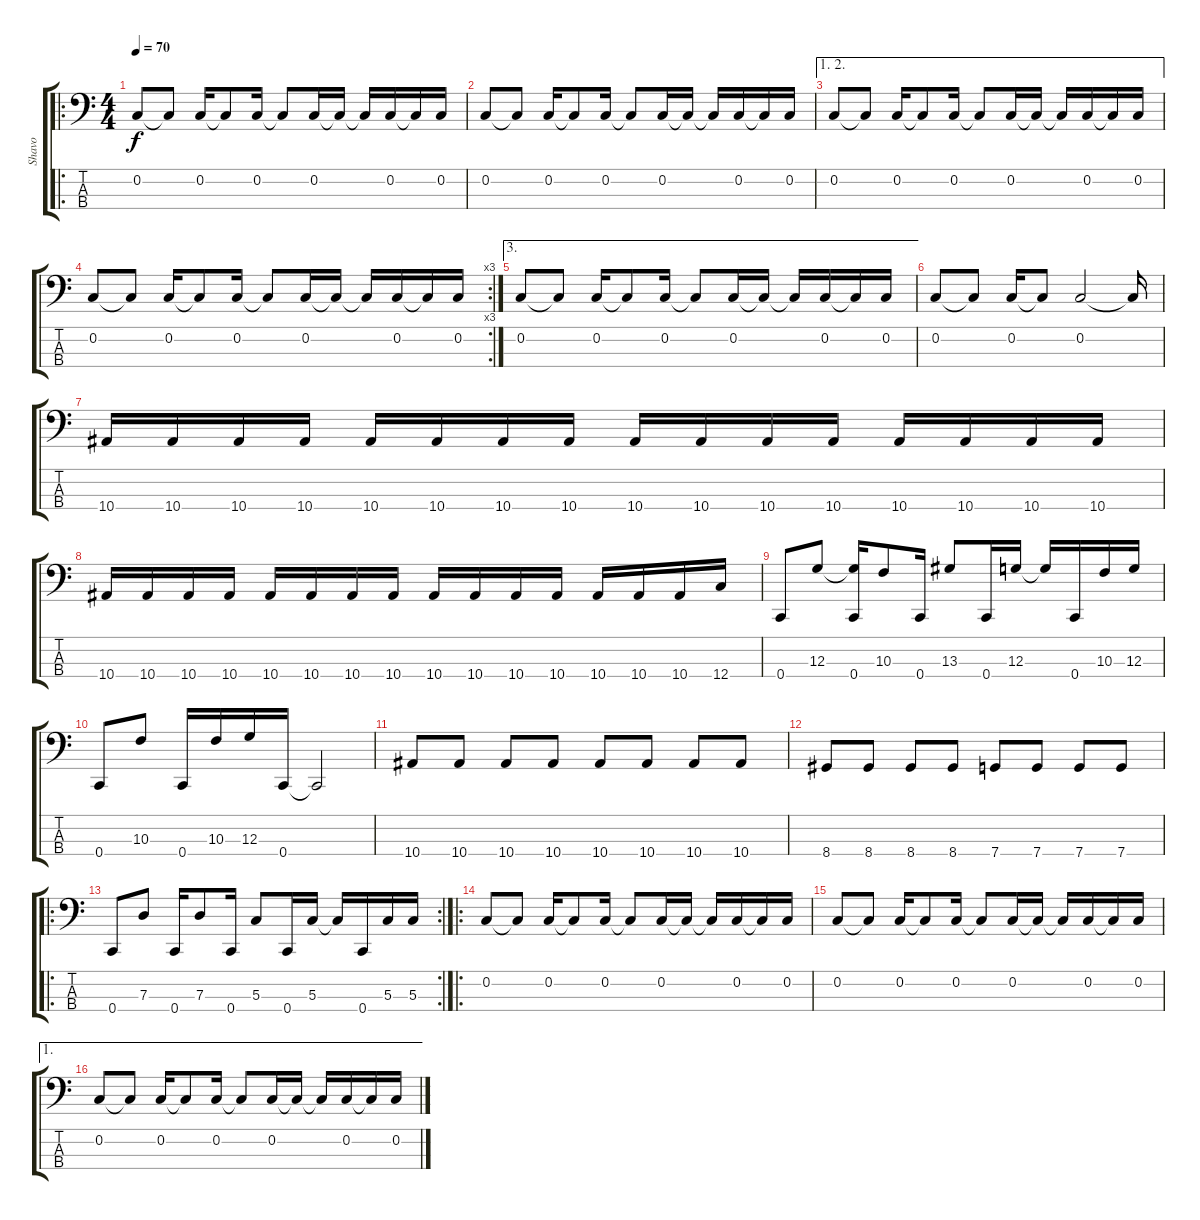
\track ("Shavo" "Shavo") {instrument electricbasspick}
\staff {score tabs}
\tuning (F2 C2 G1 C1) {hide}
\ro
\ts (4 4)
\tempo 70
\clef f4
\ks c
0.2.8{dy f instrument electricbasspick} 0.2{t}.8 0.2.16 0.2{t}.8 0.2.16 0.2{t}.8 0.2.16 0.2{t}.16 0.2{t}.16 0.2.16 0.2{t}.16 0.2.16 |
0.2.8 0.2{t}.8 0.2.16 0.2{t}.8 0.2.16 0.2{t}.8 0.2.16 0.2{t}.16 0.2{t}.16 0.2.16 0.2{t}.16 0.2.16 |
\ae (1 2)
0.2.8 0.2{t}.8 0.2.16 0.2{t}.8 0.2.16 0.2{t}.8 0.2.16 0.2{t}.16 0.2{t}.16 0.2.16 0.2{t}.16 0.2.16 |
\rc 3
0.2.8 0.2{t}.8 0.2.16 0.2{t}.8 0.2.16 0.2{t}.8 0.2.16 0.2{t}.16 0.2{t}.16 0.2.16 0.2{t}.16 0.2.16 |
\ae 3
0.2.8 0.2{t}.8 0.2.16 0.2{t}.8 0.2.16 0.2{t}.8 0.2.16 0.2{t}.16 0.2{t}.16 0.2.16 0.2{t}.16 0.2.16 |
0.2.8 0.2{t}.8 0.2.16 0.2{t}.8 0.2.2 0.2{t}.16 |
10.4.16 10.4.16 10.4.16 10.4.16 10.4.16 10.4.16 10.4.16 10.4.16 10.4.16 10.4.16 10.4.16 10.4.16 10.4.16 10.4.16 10.4.16 10.4.16 |
10.4.16 10.4.16 10.4.16 10.4.16 10.4.16 10.4.16 10.4.16 10.4.16 10.4.16 10.4.16 10.4.16 10.4.16 10.4.16 10.4.16 10.4.16 12.4.16 |
0.4.8 12.3.8 (12.3{t} 0.4).16 10.3.8 0.4.16 13.3.8 0.4.16 12.3.16 12.3{t}.16 0.4.16 10.3.16 12.3.16 |
0.4.8 10.3.8 0.4.16 10.3.16 12.3.16 0.4.16 0.4{t}.2 |
10.4.8 10.4.8 10.4.8 10.4.8 10.4.8 10.4.8 10.4.8 10.4.8 |
8.4.8 8.4.8 8.4.8 8.4.8 7.4.8 7.4.8 7.4.8 7.4.8 |
\ro
\rc 2
0.4.8 7.3.8 0.4.16 7.3.8 0.4.16 5.3.8 0.4.16 5.3.16 5.3{t}.16 0.4.16 5.3.16 5.3.16 |
\ro
0.2.8 0.2{t}.8 0.2.16 0.2{t}.8 0.2.16 0.2{t}.8 0.2.16 0.2{t}.16 0.2{t}.16 0.2.16 0.2{t}.16 0.2.16 |
0.2.8 0.2{t}.8 0.2.16 0.2{t}.8 0.2.16 0.2{t}.8 0.2.16 0.2{t}.16 0.2{t}.16 0.2.16 0.2{t}.16 0.2.16 |
\ae 1
0.2.8 0.2{t}.8 0.2.16 0.2{t}.8 0.2.16 0.2{t}.8 0.2.16 0.2{t}.16 0.2{t}.16 0.2.16 0.2{t}.16 0.2.16
